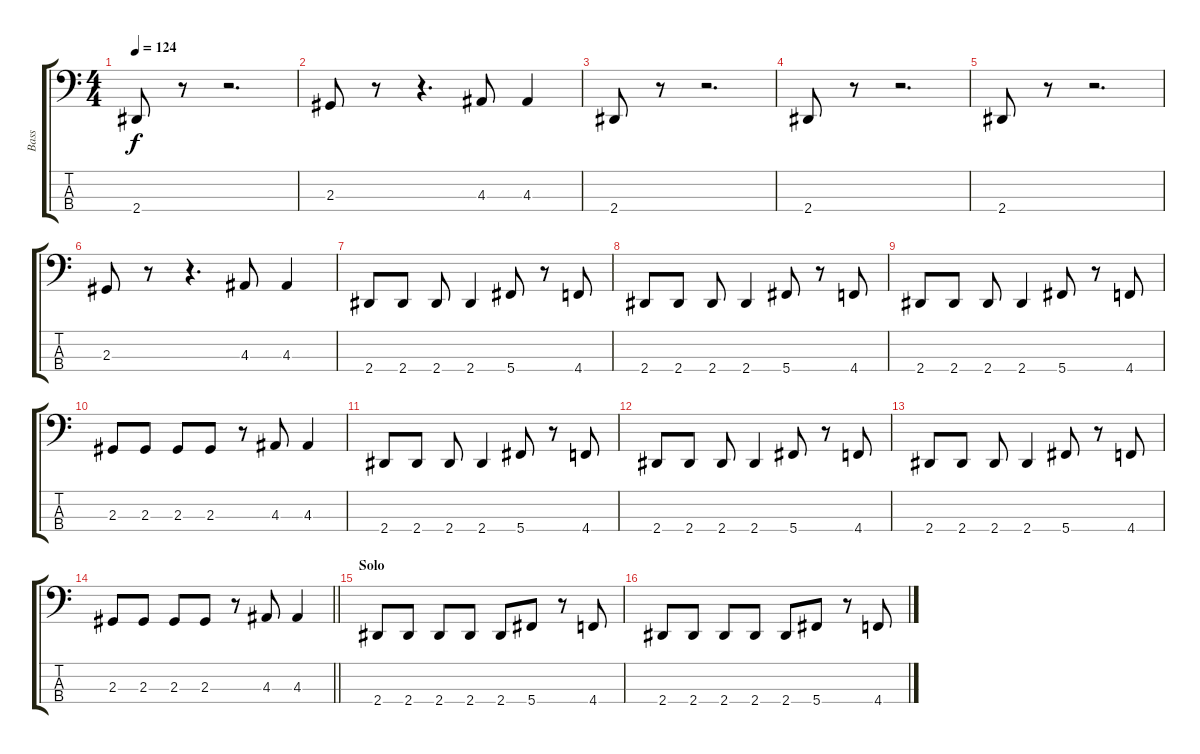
\track ("Bass" "Bass") {instrument electricbassfinger}
\staff {score tabs}
\tuning (E2 B1 Gb1 Db1) {hide}
\ts (4 4)
\tempo 124
\clef f4
\ks c
2.4.8{dy f} r.8 r.2{d} |
2.3.8 r.8 r.4{d} 4.3.8 4.3.4 |
2.4.8 r.8 r.2{d} |
2.4.8 r.8 r.2{d} |
2.4.8 r.8 r.2{d} |
2.3.8 r.8 r.4{d} 4.3.8 4.3.4 |
2.4.8 2.4.8 2.4.8 2.4.4 5.4.8 r.8 4.4.8 |
2.4.8 2.4.8 2.4.8 2.4.4 5.4.8 r.8 4.4.8 |
2.4.8 2.4.8 2.4.8 2.4.4 5.4.8 r.8 4.4.8 |
2.3.8 2.3.8 2.3.8 2.3.8 r.8 4.3.8 4.3.4 |
2.4.8 2.4.8 2.4.8 2.4.4 5.4.8 r.8 4.4.8 |
2.4.8 2.4.8 2.4.8 2.4.4 5.4.8 r.8 4.4.8 |
2.4.8 2.4.8 2.4.8 2.4.4 5.4.8 r.8 4.4.8 |
\barLineRight lightlight
2.3.8 2.3.8 2.3.8 2.3.8 r.8 4.3.8 4.3.4 |
\section ("" "Solo")
2.4.8 2.4.8 2.4.8 2.4.8 2.4.8 5.4.8 r.8 4.4.8 |
2.4.8 2.4.8 2.4.8 2.4.8 2.4.8 5.4.8 r.8 4.4.8
